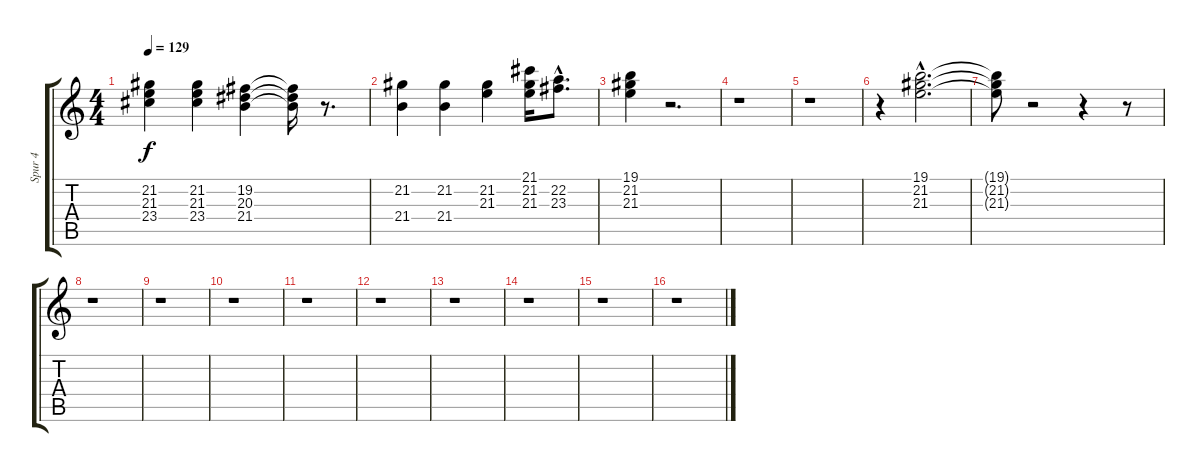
\track ("Spur 4" "Spur 4") {instrument lead6voice}
\staff {score tabs}
\tuning (E4 B3 G3 D3 A2 E2) {hide}
\ts (4 4)
\tempo 129
\clef g2
\ks c
(21.2 21.3 23.4).4{dy f} (21.2 21.3 23.4).4 (19.2 20.3 21.4).4 (19.2{t} 20.3{t} 21.4{t}).16 r.8{d} |
(21.2 21.4).4 (21.2 21.4).4 (21.2 21.3).4 (21.1 21.2 21.3).16 (22.2{hac} 23.3{hac}).8{d} |
(19.1 21.2 21.3).4 r.2{d} |
r.1 |
r.1 |
r.4 (19.1{hac} 21.2{hac} 21.3{hac}).2{d} |
(19.1{t} 21.2{t} 21.3{t}).8 r.2 r.4 r.8 |
r.1 |
r.1 |
r.1 |
r.1 |
r.1 |
r.1 |
r.1 |
r.1 |
r.1
